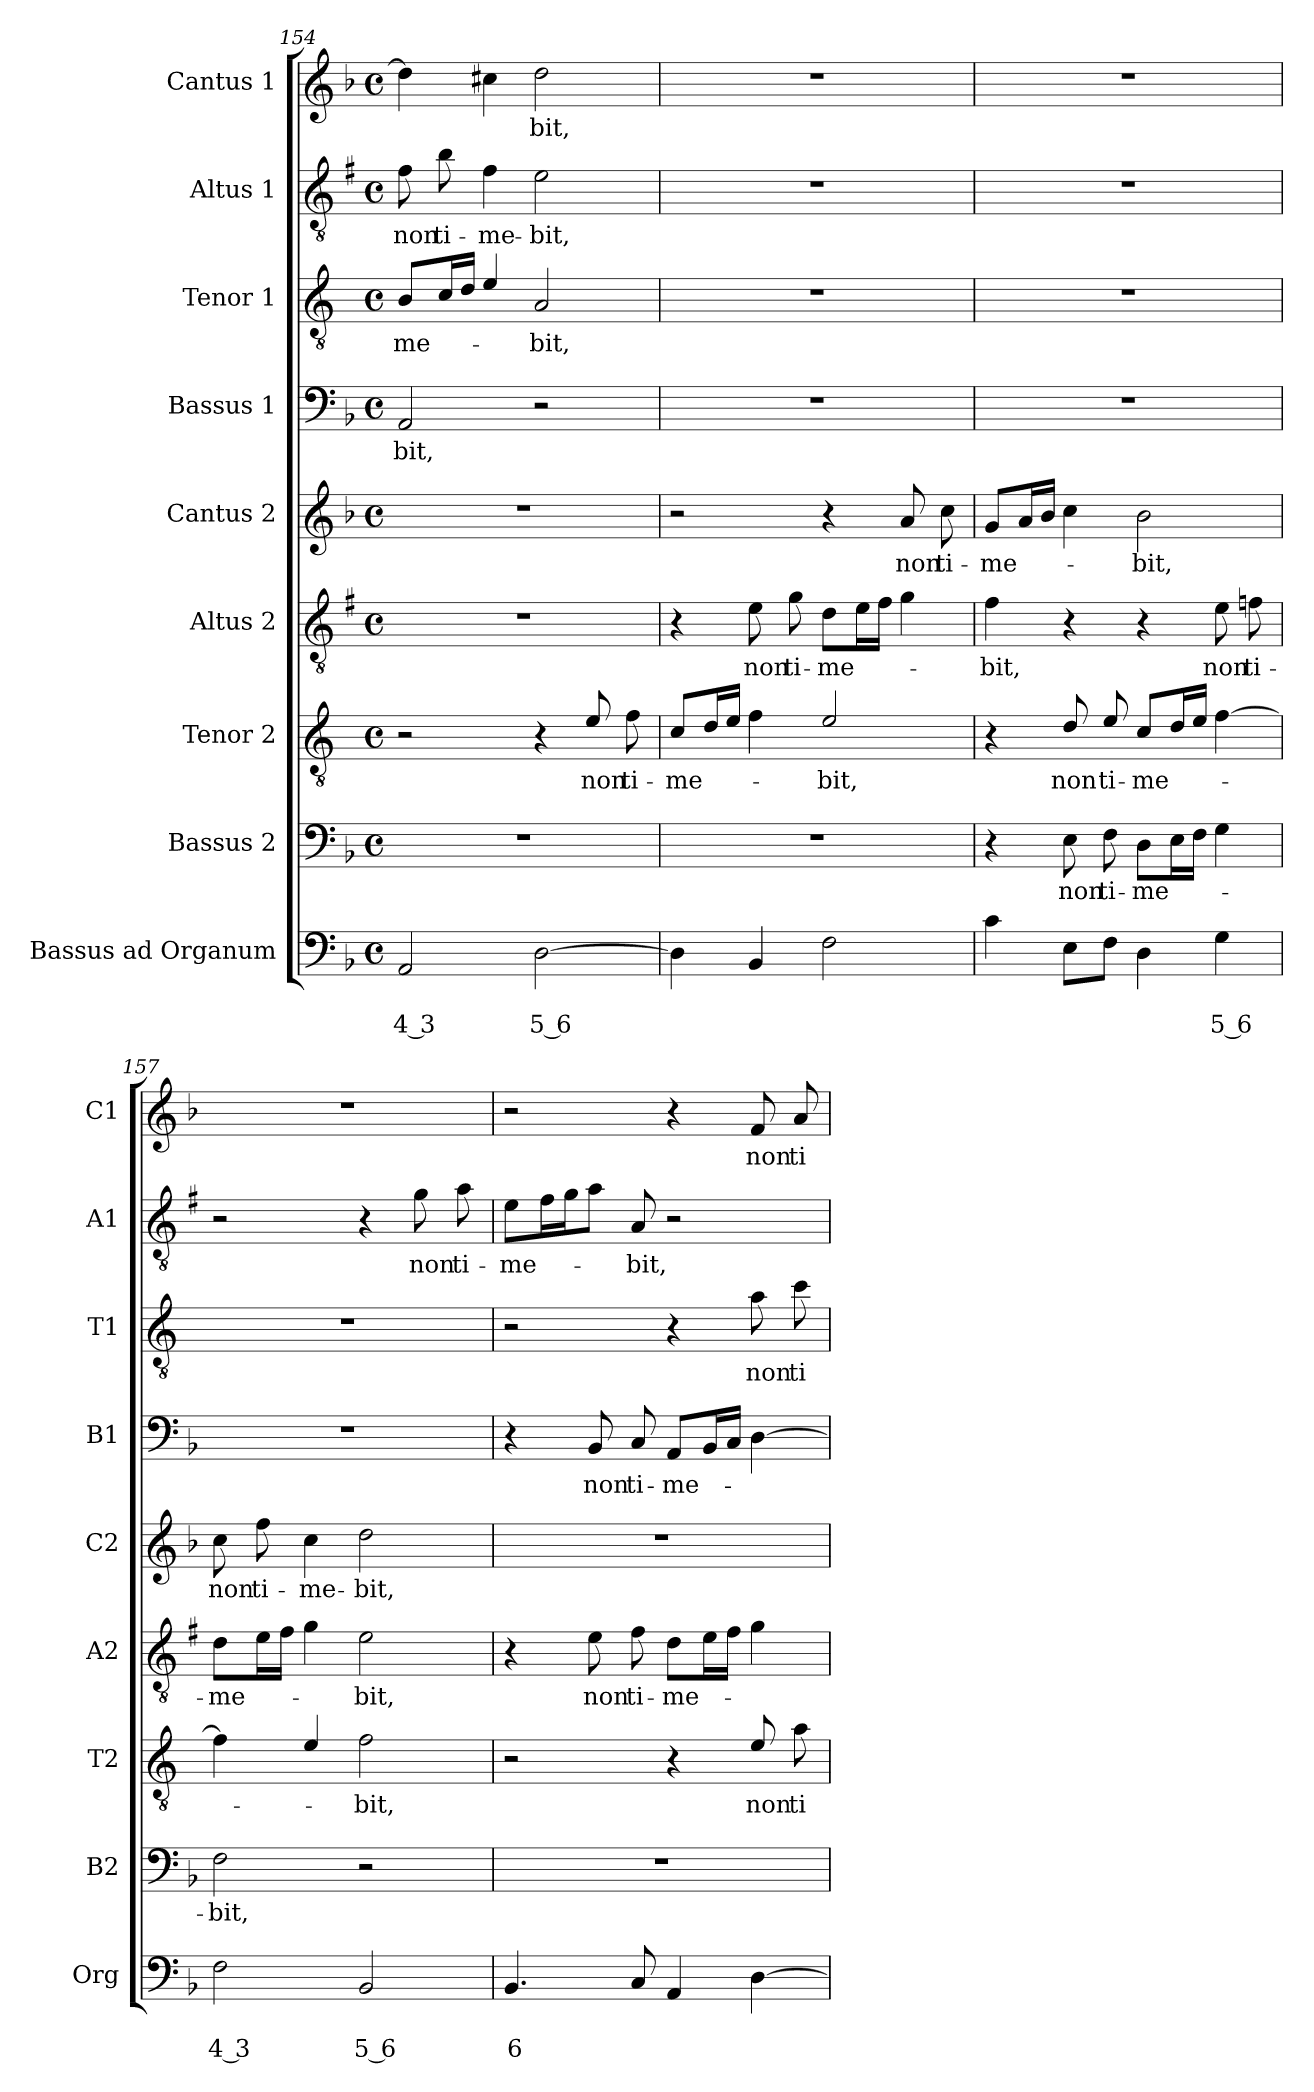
**kern	**text	**text	**kern	**text	**kern	**text	**kern	**text	**kern	**text	**kern	**text	**kern	**text	**kern	**text	**kern	**text
*part9	*part9	*part9	*part8	*part8	*part7	*part7	*part6	*part6	*part5	*part5	*part4	*part4	*part3	*part3	*part2	*part2	*part1	*part1
*staff9	*staff9	*staff9	*staff8	*staff8	*staff7	*staff7	*staff6	*staff6	*staff5	*staff5	*staff4	*staff4	*staff3	*staff3	*staff2	*staff2	*staff1	*staff1
*I"Bassus ad Organum	*	*	*I"Bassus 2	*	*I"Tenor 2	*	*I"Altus 2	*	*I"Cantus 2	*	*I"Bassus 1	*	*I"Tenor 1	*	*I"Altus 1	*	*I"Cantus 1	*
*I'Org	*	*	*I'B2	*	*I'T2	*	*I'A2	*	*I'C2	*	*I'B1	*	*I'T1	*	*I'A1	*	*I'C1	*
*clefF4	*	*	*clefF4	*	*clefGv2	*	*clefGv2	*	*clefG2	*	*clefF4	*	*clefGv2	*	*clefGv2	*	*clefG2	*
*	*	*	*	*	*ITrd4c7	*	*ITrd1c2	*	*	*	*	*	*ITrd4c7	*	*ITrd1c2	*	*	*
*k[b-]	*	*	*k[b-]	*	*k[b-]	*	*k[b-]	*	*k[b-]	*	*k[b-]	*	*k[b-]	*	*k[b-]	*	*k[b-]	*
*F:	*	*	*F:	*	*F:	*	*F:	*	*F:	*	*F:	*	*F:	*	*F:	*	*F:	*
*M4/4	*	*	*M4/4	*	*M4/4	*	*M4/4	*	*M4/4	*	*M4/4	*	*M4/4	*	*M4/4	*	*M4/4	*
*met(c)	*	*	*met(c)	*	*met(c)	*	*met(c)	*	*met(c)	*	*met(c)	*	*met(c)	*	*met(c)	*	*met(c)	*
=154	=154	=154	=154	=154	=154	=154	=154	=154	=154	=154	=154	=154	=154	=154	=154	=154	=154	=154
!	!	!LO:LY:b	!	!	!	!	!	!	!	!	!	!LO:LY:b	!	!LO:LY:b	!	!LO:LY:b	!	!
2AA/	.	4 3	1r	.	2r	.	1r	.	1r	.	2AA/	-bit,	8E/L	-me-	8e\	non	4dd\]	.
!	!	!	!	!	!	!	!	!	!	!	!	!	!	!	!	!LO:LY:b	!	!
.	.	.	.	.	.	.	.	.	.	.	.	.	16F/L	.	8a\	ti-	.	.
.	.	.	.	.	.	.	.	.	.	.	.	.	16G/JJ	.	.	.	.	.
!	!	!	!	!	!	!	!	!	!	!	!	!	!	!	!	!LO:LY:b	!	!
.	.	.	.	.	.	.	.	.	.	.	.	.	4A/	.	4e\	-me-	4cc#X\	.
!	!	!LO:LY:b	!	!	!	!	!	!	!	!	!	!	!	!LO:LY:b	!	!LO:LY:b	!	!LO:LY:b
[2D\	.	5 6	.	.	4r	.	.	.	.	.	2r	.	2D/	-bit,	2d\	-bit,	2dd\	-bit,
!	!	!	!	!	!	!LO:LY:b	!	!	!	!	!	!	!	!	!	!	!	!
.	.	.	.	.	8A/	non	.	.	.	.	.	.	.	.	.	.	.	.
!	!	!	!	!	!	!LO:LY:b	!	!	!	!	!	!	!	!	!	!	!	!
.	.	.	.	.	8B-\	ti-	.	.	.	.	.	.	.	.	.	.	.	.
=155	=155	=155	=155	=155	=155	=155	=155	=155	=155	=155	=155	=155	=155	=155	=155	=155	=155	=155
!	!	!	!	!	!	!LO:LY:b	!	!	!	!	!	!	!	!	!	!	!	!
4D\]	.	.	1r	.	8F/L	-me-	4r	.	2r	.	1r	.	1r	.	1r	.	1r	.
.	.	.	.	.	16G/L	.	.	.	.	.	.	.	.	.	.	.	.	.
.	.	.	.	.	16A/JJ	.	.	.	.	.	.	.	.	.	.	.	.	.
!	!	!	!	!	!	!	!	!LO:LY:b	!	!	!	!	!	!	!	!	!	!
4BB-/	.	.	.	.	4B-\	.	8d\	non	.	.	.	.	.	.	.	.	.	.
!	!	!	!	!	!	!	!	!LO:LY:b	!	!	!	!	!	!	!	!	!	!
.	.	.	.	.	.	.	8f\	ti-	.	.	.	.	.	.	.	.	.	.
!	!	!	!	!	!	!LO:LY:b	!	!LO:LY:b	!	!	!	!	!	!	!	!	!	!
2F\	.	.	.	.	2A/	-bit,	8c\L	-me-	4r	.	.	.	.	.	.	.	.	.
.	.	.	.	.	.	.	16d\L	.	.	.	.	.	.	.	.	.	.	.
.	.	.	.	.	.	.	16e\JJ	.	.	.	.	.	.	.	.	.	.	.
!	!	!	!	!	!	!	!	!	!	!LO:LY:b	!	!	!	!	!	!	!	!
.	.	.	.	.	.	.	4f\	.	8a/	non	.	.	.	.	.	.	.	.
!	!	!	!	!	!	!	!	!	!	!LO:LY:b	!	!	!	!	!	!	!	!
.	.	.	.	.	.	.	.	.	8cc\	ti-	.	.	.	.	.	.	.	.
=156	=156	=156	=156	=156	=156	=156	=156	=156	=156	=156	=156	=156	=156	=156	=156	=156	=156	=156
!	!	!	!	!	!	!	!	!LO:LY:b	!	!LO:LY:b	!	!	!	!	!	!	!	!
4c\	.	.	4r	.	4r	.	4e\	-bit,	8g/L	-me-	1r	.	1r	.	1r	.	1r	.
.	.	.	.	.	.	.	.	.	16a/L	.	.	.	.	.	.	.	.	.
.	.	.	.	.	.	.	.	.	16b-/JJ	.	.	.	.	.	.	.	.	.
!	!	!	!	!LO:LY:b	!	!LO:LY:b	!	!	!	!	!	!	!	!	!	!	!	!
8E\L	.	.	8E\	non	8G/	non	4r	.	4cc\	.	.	.	.	.	.	.	.	.
!	!	!	!	!LO:LY:b	!	!LO:LY:b	!	!	!	!	!	!	!	!	!	!	!	!
8F\J	.	.	8F\	ti-	8A/	ti-	.	.	.	.	.	.	.	.	.	.	.	.
!	!	!	!	!LO:LY:b	!	!LO:LY:b	!	!	!	!LO:LY:b	!	!	!	!	!	!	!	!
4D\	.	.	8D\L	-me-	8F/L	-me-	4r	.	2b-\	-bit,	.	.	.	.	.	.	.	.
.	.	.	16E\L	.	16G/L	.	.	.	.	.	.	.	.	.	.	.	.	.
.	.	.	16F\JJ	.	16A/JJ	.	.	.	.	.	.	.	.	.	.	.	.	.
!	!	!LO:LY:b	!	!	!	!	!	!LO:LY:b	!	!	!	!	!	!	!	!	!	!
4G\	.	5 6	4G\	.	[4B-\	.	8d\	non	.	.	.	.	.	.	.	.	.	.
!	!	!	!	!	!	!	!	!LO:LY:b	!	!	!	!	!	!	!	!	!	!
.	.	.	.	.	.	.	8e-X\	ti-	.	.	.	.	.	.	.	.	.	.
!!LO:LB:g=z
=157	=157	=157	=157	=157	=157	=157	=157	=157	=157	=157	=157	=157	=157	=157	=157	=157	=157	=157
!	!	!LO:LY:b	!	!LO:LY:b	!	!	!	!LO:LY:b	!	!LO:LY:b	!	!	!	!	!	!	!	!
2F\	.	4 3	2F\	-bit,	4B-\]	.	8c\L	-me-	8cc\	non	1r	.	1r	.	2r	.	1r	.
!	!	!	!	!	!	!	!	!	!	!LO:LY:b	!	!	!	!	!	!	!	!
.	.	.	.	.	.	.	16d\L	.	8ff\	ti-	.	.	.	.	.	.	.	.
.	.	.	.	.	.	.	16e\JJ	.	.	.	.	.	.	.	.	.	.	.
!	!	!	!	!	!	!	!	!	!	!LO:LY:b	!	!	!	!	!	!	!	!
.	.	.	.	.	4A/	.	4f\	.	4cc\	-me-	.	.	.	.	.	.	.	.
!	!	!LO:LY:b	!	!	!	!LO:LY:b	!	!LO:LY:b	!	!LO:LY:b	!	!	!	!	!	!	!	!
2BB-/	.	5 6	2r	.	2B-\	-bit,	2d\	-bit,	2dd\	-bit,	.	.	.	.	4r	.	.	.
!	!	!	!	!	!	!	!	!	!	!	!	!	!	!	!	!LO:LY:b	!	!
.	.	.	.	.	.	.	.	.	.	.	.	.	.	.	8f\	non	.	.
!	!	!	!	!	!	!	!	!	!	!	!	!	!	!	!	!LO:LY:b	!	!
.	.	.	.	.	.	.	.	.	.	.	.	.	.	.	8g\	ti-	.	.
=158	=158	=158	=158	=158	=158	=158	=158	=158	=158	=158	=158	=158	=158	=158	=158	=158	=158	=158
!	!	!LO:LY:b	!	!	!	!	!	!	!	!	!	!	!	!	!	!LO:LY:b	!	!
4.BB-/	.	6	1r	.	2r	.	4r	.	1r	.	4r	.	2r	.	8d\L	-me-	2r	.
.	.	.	.	.	.	.	.	.	.	.	.	.	.	.	16e\L	.	.	.
.	.	.	.	.	.	.	.	.	.	.	.	.	.	.	16f\J	.	.	.
!	!	!	!	!	!	!	!	!LO:LY:b	!	!	!	!LO:LY:b	!	!	!	!	!	!
.	.	.	.	.	.	.	8d\	non	.	.	8BB-/	non	.	.	8g\J	.	.	.
!	!	!	!	!	!	!	!	!LO:LY:b	!	!	!	!LO:LY:b	!	!	!	!LO:LY:b	!	!
8C/	.	.	.	.	.	.	8e\	ti-	.	.	8C/	ti-	.	.	8G/	-bit,	.	.
!	!	!	!	!	!	!	!	!LO:LY:b	!	!	!	!LO:LY:b	!	!	!	!	!	!
4AA/	.	.	.	.	4r	.	8c\L	-me-	.	.	8AA/L	-me-	4r	.	2r	.	4r	.
.	.	.	.	.	.	.	16d\L	.	.	.	16BB-/L	.	.	.	.	.	.	.
.	.	.	.	.	.	.	16e\JJ	.	.	.	16C/JJ	.	.	.	.	.	.	.
!	!	!	!	!	!	!LO:LY:b	!	!	!	!	!	!	!	!LO:LY:b	!	!	!	!LO:LY:b
[4D\	.	.	.	.	8A/	non	4f\	.	.	.	[4D\	.	8d\	non	.	.	8f/	non
!	!	!	!	!	!	!LO:LY:b	!	!	!	!	!	!	!	!LO:LY:b	!	!	!	!LO:LY:b
.	.	.	.	.	8d\	ti-	.	.	.	.	.	.	8f\	ti-	.	.	8a/	ti-
=	=	=	=	=	=	=	=	=	=	=	=	=	=	=	=	=	=	=
*-	*-	*-	*-	*-	*-	*-	*-	*-	*-	*-	*-	*-	*-	*-	*-	*-	*-	*-
